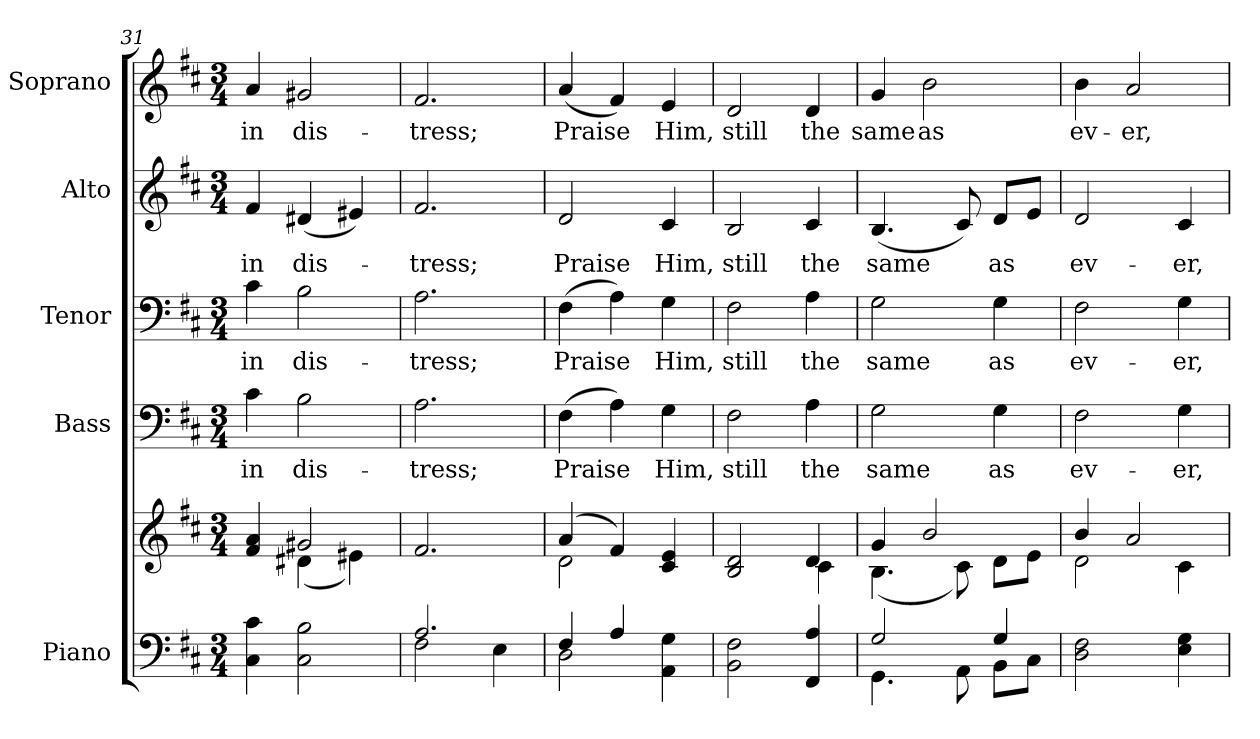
**kern	**kern	**kern	**text	**kern	**text	**kern	**text	**kern	**text
*part5	*part5	*part4	*part4	*part3	*part3	*part2	*part2	*part1	*part1
*staff6	*staff5	*staff4	*staff4	*staff3	*staff3	*staff2	*staff2	*staff1	*staff1
*I"Piano	*	*I"Bass	*	*I"Tenor	*	*I"Alto	*	*I"Soprano	*
*I'Pno.	*	*I'B.	*	*I'T.	*	*I'A.	*	*I'S.	*
*clefF4	*clefG2	*clefF4	*	*clefF4	*	*clefG2	*	*clefG2	*
*k[f#c#]	*k[f#c#]	*k[f#c#]	*	*k[f#c#]	*	*k[f#c#]	*	*k[f#c#]	*
*D:	*D:	*D:	*	*D:	*	*D:	*	*D:	*
*M3/4	*M3/4	*M3/4	*	*M3/4	*	*M3/4	*	*M3/4	*
=31	=31	=31	=31	=31	=31	=31	=31	=31	=31
*	*^	*	*	*	*	*	*	*	*
!	!	!	!	!LO:LY:b:color=#000000	!	!	!	!	!	!
!	!	!	!	!	!	!LO:LY:b:color=#000000	!	!	!	!
!	!	!	!	!	!	!	!	!LO:LY:b:color=#000000	!	!
!	!	!	!	!	!	!	!	!	!	!LO:LY:b:color=#000000
4C#i\ 4c#i	4f#i/ 4ai	4ryy	4c#i\	in	4c#i\	in	4f#i/	in	4ai/	in
!	!	!	!	!LO:LY:b:color=#000000	!	!	!	!	!	!
!	!	!	!	!	!	!LO:LY:b:color=#000000	!	!	!	!
!	!	!	!	!	!	!	!	!LO:LY:b:color=#000000	!	!
!	!	!	!	!	!	!	!	!	!	!LO:LY:b:color=#000000
2C#i\ 2Bi	2g#Xi/	(4d#Xi\	2Bi\	dis-	2Bi\	dis-	(4d#Xi/	dis-	2g#Xi/	dis-
.	.	4e#Xi\)	.	.	.	.	4e#Xi/)	.	.	.
*	*v	*v	*	*	*	*	*	*	*	*
=32	=32	=32	=32	=32	=32	=32	=32	=32	=32
*^	*	*	*	*	*	*	*	*	*
*	*	*^	*	*	*	*	*	*	*	*
!	!	!	!	!	!LO:LY:b:color=#000000	!	!	!	!	!	!
*	*	*v	*v	*	*	*	*	*	*	*	*
*	*	*^	*	*	*	*	*	*	*	*
!	!	!	!	!	!	!	!LO:LY:b:color=#000000	!	!	!	!
*	*	*v	*v	*	*	*	*	*	*	*	*
*	*	*^	*	*	*	*	*	*	*	*
!	!	!	!	!	!	!	!	!	!LO:LY:b:color=#000000	!	!
*	*	*v	*v	*	*	*	*	*	*	*	*
*	*	*^	*	*	*	*	*	*	*	*
!	!	!	!	!	!	!	!	!	!	!	!LO:LY:b:color=#000000
*	*	*v	*v	*	*	*	*	*	*	*	*
2.Ai/	2F#i\	2.f#i/	2.Ai\	-tress;	2.Ai\	-tress;	2.f#i/	-tress;	2.f#i/	-tress;
.	4Ei\	.	.	.	.	.	.	.	.	.
!!LO:LB:g=z
=33	=33	=33	=33	=33	=33	=33	=33	=33	=33	=33
*	*	*^	*	*	*	*	*	*	*	*
!	!	!	!	!	!LO:LY:b:color=#000000	!	!	!	!	!	!
!	!	!	!	!	!	!	!LO:LY:b:color=#000000	!	!	!	!
!	!	!	!	!	!	!	!	!	!LO:LY:b:color=#000000	!	!
!	!	!	!	!	!	!	!	!	!	!	!LO:LY:b:color=#000000
4F#i/	2Di\	(4ai/	2di\	(4F#i\	Praise	(4F#i\	Praise	2di/	Praise	(4ai/	Praise
4Ai/	.	4f#i/)	.	4Ai\)	.	4Ai\)	.	.	.	4f#i/)	.
!	!	!	!	!	!LO:LY:b:color=#000000	!	!	!	!	!	!
!	!	!	!	!	!	!	!LO:LY:b:color=#000000	!	!	!	!
!	!	!	!	!	!	!	!	!	!LO:LY:b:color=#000000	!	!
!	!	!	!	!	!	!	!	!	!	!	!LO:LY:b:color=#000000
4AAi\ 4Gi	4ryy	4c#i/ 4ei	4ryy	4Gi\	Him,	4Gi\	Him,	4c#i/	Him,	4ei/	Him,
*v	*v	*	*	*	*	*	*	*	*	*	*
=34	=34	=34	=34	=34	=34	=34	=34	=34	=34	=34
*^	*	*	*	*	*	*	*	*	*	*
!	!	!	!	!	!LO:LY:b:color=#000000	!	!	!	!	!	!
*v	*v	*	*	*	*	*	*	*	*	*	*
*^	*	*	*	*	*	*	*	*	*	*
!	!	!	!	!	!	!	!LO:LY:b:color=#000000	!	!	!	!
*v	*v	*	*	*	*	*	*	*	*	*	*
*^	*	*	*	*	*	*	*	*	*	*
!	!	!	!	!	!	!	!	!	!LO:LY:b:color=#000000	!	!
*v	*v	*	*	*	*	*	*	*	*	*	*
*^	*	*	*	*	*	*	*	*	*	*
!	!	!	!	!	!	!	!	!	!	!	!LO:LY:b:color=#000000
*v	*v	*	*	*	*	*	*	*	*	*	*
2BBi\ 2F#i	2Bi/ 2di	2ryy	2F#i\	still	2F#i\	still	2Bi/	still	2di/	still
!	!	!	!	!LO:LY:b:color=#000000	!	!	!	!	!	!
!	!	!	!	!	!	!LO:LY:b:color=#000000	!	!	!	!
!	!	!	!	!	!	!	!	!LO:LY:b:color=#000000	!	!
!	!	!	!	!	!	!	!	!	!	!LO:LY:b:color=#000000
4FF#i/ 4Ai	4di/	4c#i\	4Ai\	the	4Ai\	the	4c#i/	the	4di/	the
=35	=35	=35	=35	=35	=35	=35	=35	=35	=35	=35
*^	*	*	*	*	*	*	*	*	*	*
!	!	!	!	!	!LO:LY:b:color=#000000	!	!	!	!	!	!
!	!	!	!	!	!	!	!LO:LY:b:color=#000000	!	!	!	!
!	!	!	!	!	!	!	!	!	!LO:LY:b:color=#000000	!	!
!	!	!	!	!	!	!	!	!	!	!	!LO:LY:b:color=#000000
2Gi/	4.GGi\	4gi/	(4.Bi\	2Gi\	same	2Gi\	same	(4.Bi/	same	4gi/	same
!	!	!	!	!	!	!	!	!	!	!	!LO:LY:b:color=#000000
.	.	2bi/	.	.	.	.	.	.	.	2bi\	as
.	8AAi\	.	8c#i\)	.	.	.	.	8c#i/)	.	.	.
!	!	!	!	!	!LO:LY:b:color=#000000	!	!	!	!	!	!
!	!	!	!	!	!	!	!LO:LY:b:color=#000000	!	!	!	!
!	!	!	!	!	!	!	!	!	!LO:LY:b:color=#000000	!	!
4Gi/	8BBi\L	.	8di\L	4Gi\	as	4Gi\	as	8di/L	as	.	.
.	8C#i\J	.	8ei\J	.	.	.	.	8ei/J	.	.	.
*v	*v	*	*	*	*	*	*	*	*	*	*
=36	=36	=36	=36	=36	=36	=36	=36	=36	=36	=36
*^	*	*	*	*	*	*	*	*	*	*
!	!	!	!	!	!LO:LY:b:color=#000000	!	!	!	!	!	!
*v	*v	*	*	*	*	*	*	*	*	*	*
*^	*	*	*	*	*	*	*	*	*	*
!	!	!	!	!	!	!	!LO:LY:b:color=#000000	!	!	!	!
*v	*v	*	*	*	*	*	*	*	*	*	*
*^	*	*	*	*	*	*	*	*	*	*
!	!	!	!	!	!	!	!	!	!LO:LY:b:color=#000000	!	!
*v	*v	*	*	*	*	*	*	*	*	*	*
*^	*	*	*	*	*	*	*	*	*	*
!	!	!	!	!	!	!	!	!	!	!	!LO:LY:b:color=#000000
*v	*v	*	*	*	*	*	*	*	*	*	*
2Di\ 2F#i	4bi/	2di\	2F#i\	ev-	2F#i\	ev-	2di/	ev-	4bi\	ev-
!	!	!	!	!	!	!	!	!	!	!LO:LY:b:color=#000000
.	2ai/	.	.	.	.	.	.	.	2ai/	-er,
!	!	!	!	!LO:LY:b:color=#000000	!	!	!	!	!	!
!	!	!	!	!	!	!LO:LY:b:color=#000000	!	!	!	!
!	!	!	!	!	!	!	!	!LO:LY:b:color=#000000	!	!
4Ei\ 4Gi	.	4c#i\	4Gi\	-er,	4Gi\	-er,	4c#i/	-er,	.	.
*	*v	*v	*	*	*	*	*	*	*	*
=	=	=	=	=	=	=	=	=	=
*-	*-	*-	*-	*-	*-	*-	*-	*-	*-
